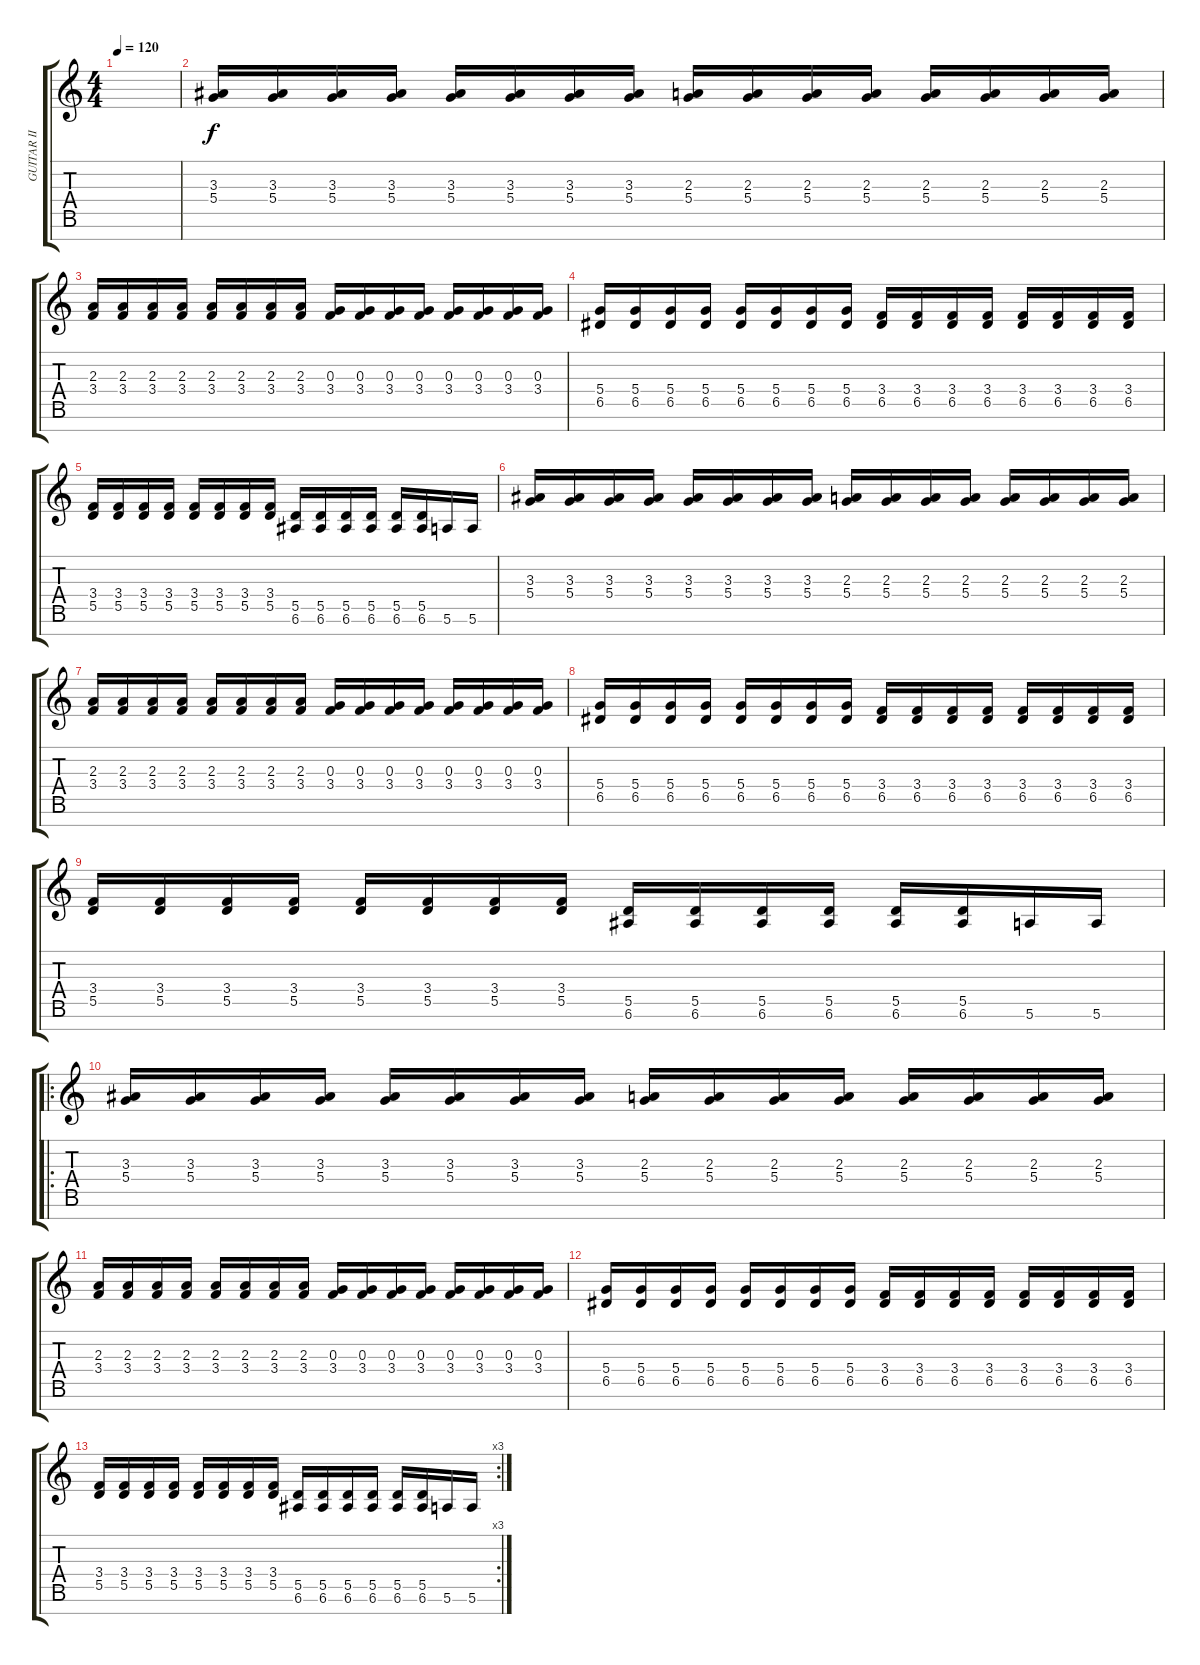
\track ("GUITAR II" "GUITAR II") {instrument acousticguitarnylon}
\staff {score tabs}
\tuning (E4 B3 G3 D3 A2 E2 B1) {hide}
\ts (4 4)
\tempo 120
\clef g2
\ks c
|
(3.3 5.4).16 (3.3 5.4).16 (3.3 5.4).16 (3.3 5.4).16 (3.3 5.4).16 (3.3 5.4).16 (3.3 5.4).16 (3.3 5.4).16 (2.3 5.4).16 (2.3 5.4).16 (2.3 5.4).16 (2.3 5.4).16 (2.3 5.4).16 (2.3 5.4).16 (2.3 5.4).16 (2.3 5.4).16 |
(2.3 3.4).16 (2.3 3.4).16 (2.3 3.4).16 (2.3 3.4).16 (2.3 3.4).16 (2.3 3.4).16 (2.3 3.4).16 (2.3 3.4).16 (0.3 3.4).16 (0.3 3.4).16 (0.3 3.4).16 (0.3 3.4).16 (0.3 3.4).16 (0.3 3.4).16 (0.3 3.4).16 (0.3 3.4).16 |
(5.4 6.5).16 (5.4 6.5).16 (5.4 6.5).16 (5.4 6.5).16 (5.4 6.5).16 (5.4 6.5).16 (5.4 6.5).16 (5.4 6.5).16 (3.4 6.5).16 (3.4 6.5).16 (3.4 6.5).16 (3.4 6.5).16 (3.4 6.5).16 (3.4 6.5).16 (3.4 6.5).16 (3.4 6.5).16 |
(3.4 5.5).16 (3.4 5.5).16 (3.4 5.5).16 (3.4 5.5).16 (3.4 5.5).16 (3.4 5.5).16 (3.4 5.5).16 (3.4 5.5).16 (5.5 6.6).16 (5.5 6.6).16 (5.5 6.6).16 (5.5 6.6).16 (5.5 6.6).16 (5.5 6.6).16 5.6.16 5.6.16 |
(3.3 5.4).16 (3.3 5.4).16 (3.3 5.4).16 (3.3 5.4).16 (3.3 5.4).16 (3.3 5.4).16 (3.3 5.4).16 (3.3 5.4).16 (2.3 5.4).16 (2.3 5.4).16 (2.3 5.4).16 (2.3 5.4).16 (2.3 5.4).16 (2.3 5.4).16 (2.3 5.4).16 (2.3 5.4).16 |
(2.3 3.4).16 (2.3 3.4).16 (2.3 3.4).16 (2.3 3.4).16 (2.3 3.4).16 (2.3 3.4).16 (2.3 3.4).16 (2.3 3.4).16 (0.3 3.4).16 (0.3 3.4).16 (0.3 3.4).16 (0.3 3.4).16 (0.3 3.4).16 (0.3 3.4).16 (0.3 3.4).16 (0.3 3.4).16 |
(5.4 6.5).16 (5.4 6.5).16 (5.4 6.5).16 (5.4 6.5).16 (5.4 6.5).16 (5.4 6.5).16 (5.4 6.5).16 (5.4 6.5).16 (3.4 6.5).16 (3.4 6.5).16 (3.4 6.5).16 (3.4 6.5).16 (3.4 6.5).16 (3.4 6.5).16 (3.4 6.5).16 (3.4 6.5).16 |
(3.4 5.5).16 (3.4 5.5).16 (3.4 5.5).16 (3.4 5.5).16 (3.4 5.5).16 (3.4 5.5).16 (3.4 5.5).16 (3.4 5.5).16 (5.5 6.6).16 (5.5 6.6).16 (5.5 6.6).16 (5.5 6.6).16 (5.5 6.6).16 (5.5 6.6).16 5.6.16 5.6.16 |
\ro
(3.3 5.4).16 (3.3 5.4).16 (3.3 5.4).16 (3.3 5.4).16 (3.3 5.4).16 (3.3 5.4).16 (3.3 5.4).16 (3.3 5.4).16 (2.3 5.4).16 (2.3 5.4).16 (2.3 5.4).16 (2.3 5.4).16 (2.3 5.4).16 (2.3 5.4).16 (2.3 5.4).16 (2.3 5.4).16 |
(2.3 3.4).16 (2.3 3.4).16 (2.3 3.4).16 (2.3 3.4).16 (2.3 3.4).16 (2.3 3.4).16 (2.3 3.4).16 (2.3 3.4).16 (0.3 3.4).16 (0.3 3.4).16 (0.3 3.4).16 (0.3 3.4).16 (0.3 3.4).16 (0.3 3.4).16 (0.3 3.4).16 (0.3 3.4).16 |
(5.4 6.5).16 (5.4 6.5).16 (5.4 6.5).16 (5.4 6.5).16 (5.4 6.5).16 (5.4 6.5).16 (5.4 6.5).16 (5.4 6.5).16 (3.4 6.5).16 (3.4 6.5).16 (3.4 6.5).16 (3.4 6.5).16 (3.4 6.5).16 (3.4 6.5).16 (3.4 6.5).16 (3.4 6.5).16 |
\rc 3
(3.4 5.5).16 (3.4 5.5).16 (3.4 5.5).16 (3.4 5.5).16 (3.4 5.5).16 (3.4 5.5).16 (3.4 5.5).16 (3.4 5.5).16 (5.5 6.6).16 (5.5 6.6).16 (5.5 6.6).16 (5.5 6.6).16 (5.5 6.6).16 (5.5 6.6).16 5.6.16 5.6.16
